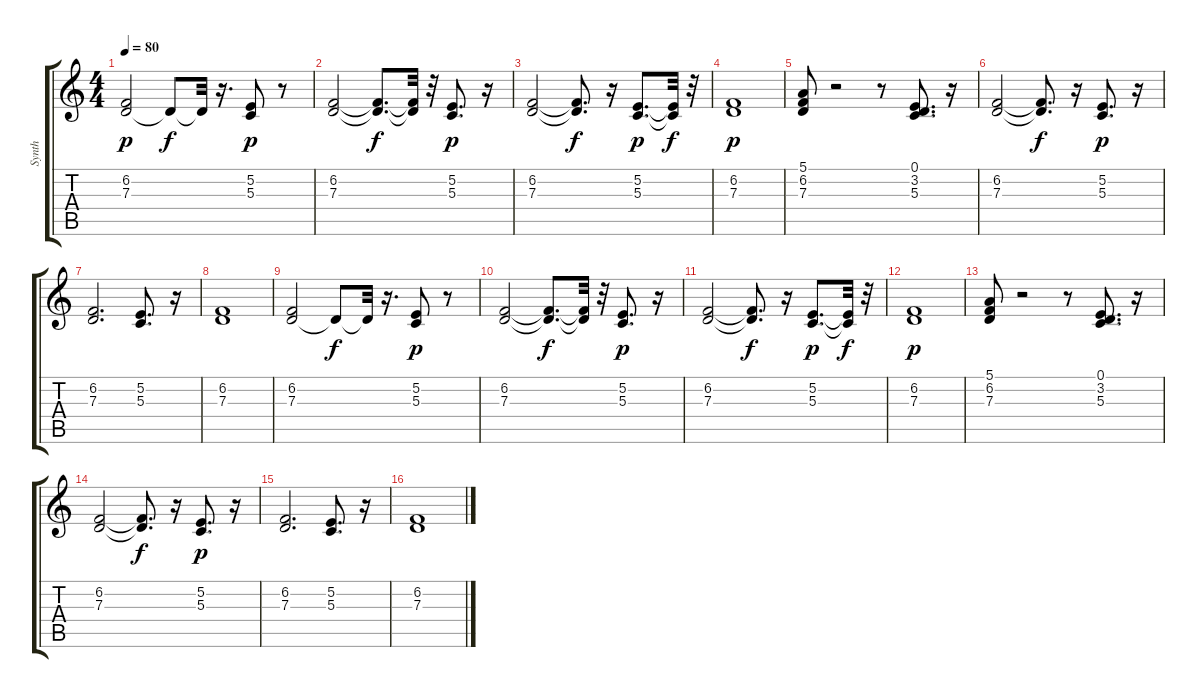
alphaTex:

\track ("Synth   " "Synth   ") {instrument tremolostrings}
\staff {score tabs}
\tuning (E4 B3 G3 D3 A2 E2) {hide}
\ts (4 4)
\tempo 80
\clef g2
\ks c
(6.2 7.3).2{dy p} 7.3{t}.8{dy f} 7.3{t}.32 r.16{d} (5.2 5.3).8{dy p} r.8 |
(6.2 7.3).2 (6.2{t} 7.3{t}).8{d dy f} (6.2{t} 7.3{t}).32 r.32 (5.2 5.3).8{d dy p} r.16 |
(6.2 7.3).2 (6.2{t} 7.3{t}).8{d dy f} r.16 (5.2 5.3).8{d dy p} (5.2{t} 5.3{t}).32{dy f} r.32 |
(6.2 7.3).1{dy p} |
(5.1 6.2 7.3).8 r.2 r.8 (0.1 3.2 5.3).8{d} r.16 |
(6.2 7.3).2 (6.2{t} 7.3{t}).8{d dy f} r.16 (5.2 5.3).8{d dy p} r.16 |
(6.2 7.3).2{d} (5.2 5.3).8{d} r.16 |
(6.2 7.3).1 |
(6.2 7.3).2 7.3{t}.8{dy f} 7.3{t}.32 r.16{d} (5.2 5.3).8{dy p} r.8 |
(6.2 7.3).2 (6.2{t} 7.3{t}).8{d dy f} (6.2{t} 7.3{t}).32 r.32 (5.2 5.3).8{d dy p} r.16 |
(6.2 7.3).2 (6.2{t} 7.3{t}).8{d dy f} r.16 (5.2 5.3).8{d dy p} (5.2{t} 5.3{t}).32{dy f} r.32 |
(6.2 7.3).1{dy p} |
(5.1 6.2 7.3).8 r.2 r.8 (0.1 3.2 5.3).8{d} r.16 |
(6.2 7.3).2 (6.2{t} 7.3{t}).8{d dy f} r.16 (5.2 5.3).8{d dy p} r.16 |
(6.2 7.3).2{d} (5.2 5.3).8{d} r.16 |
(6.2 7.3).1
